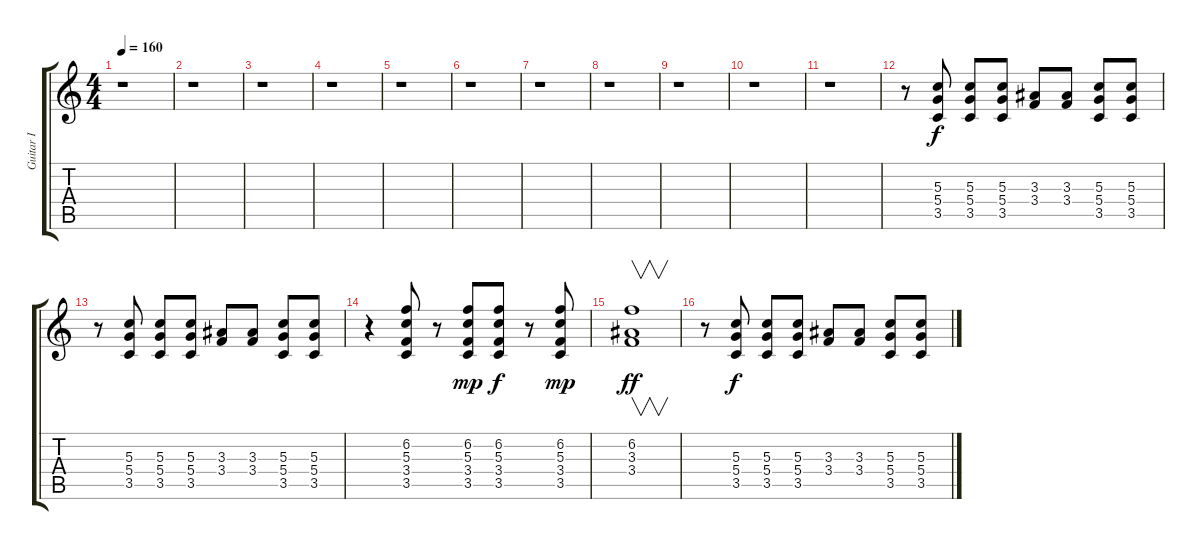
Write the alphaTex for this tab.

\track ("Guitar I" "Guitar I") {instrument overdrivenguitar}
\staff {score tabs}
\tuning (E4 B3 G3 D3 A2 E2) {hide}
\ts (4 4)
\tempo 160
\clef g2
\ks c
r.1{dy f} |
r.1 |
r.1 |
r.1 |
r.1 |
r.1 |
r.1 |
r.1 |
r.1 |
r.1 |
r.1 |
r.8 (5.3 5.4 3.5).8 (5.3 5.4 3.5).8 (5.3 5.4 3.5).8 (3.3 3.4).8 (3.3 3.4).8 (5.3 5.4 3.5).8 (5.3 5.4 3.5).8 |
r.8 (5.3 5.4 3.5).8 (5.3 5.4 3.5).8 (5.3 5.4 3.5).8 (3.3 3.4).8 (3.3 3.4).8 (5.3 5.4 3.5).8 (5.3 5.4 3.5).8 |
r.4 (6.2 5.3 3.4 3.5).8 r.8 (6.2 5.3 3.4 3.5).8{dy mp} (6.2 5.3 3.4 3.5).8{dy f} r.8 (6.2 5.3 3.4 3.5).8{dy mp} |
(6.2 3.3 3.4).1{v dy ff} |
r.8 (5.3 5.4 3.5).8{dy f} (5.3 5.4 3.5).8 (5.3 5.4 3.5).8 (3.3 3.4).8 (3.3 3.4).8 (5.3 5.4 3.5).8 (5.3 5.4 3.5).8
